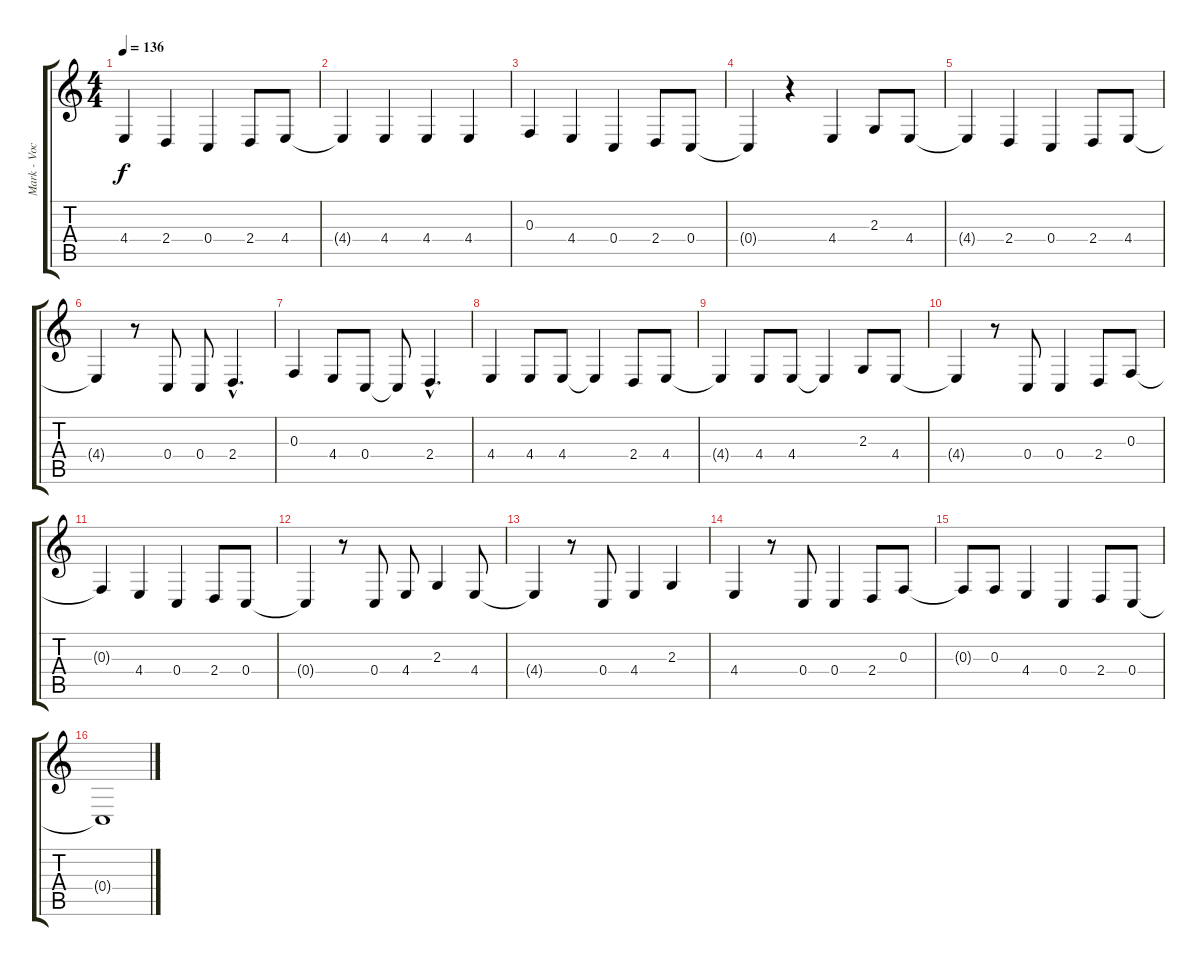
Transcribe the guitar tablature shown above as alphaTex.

\track ("Mark - Vocals" "Mark - Voc") {instrument tenorsax}
\staff {score tabs}
\tuning (D4 A3 F3 C3 G2 D2) {hide}
\ts (4 4)
\tempo 136
\clef g2
\ks c
4.4{t}.4{dy f} 2.4.4 0.4.4 2.4.8 4.4.8 |
4.4{t}.4 4.4.4 4.4.4 4.4.4 |
0.3.4 4.4.4 0.4.4 2.4.8 0.4.8 |
0.4{t}.4 r.4 4.4.4 2.3.8 4.4.8 |
4.4{t}.4 2.4.4 0.4.4 2.4.8 4.4.8 |
4.4{t}.4 r.8 0.4.8 0.4.8 2.4{hac}.4{d} |
0.3.4 4.4.8 0.4.8 0.4{t}.8 2.4{hac}.4{d} |
4.4.4 4.4.8 4.4.8 4.4{t}.4 2.4.8 4.4.8 |
4.4{t}.4 4.4.8 4.4.8 4.4{t}.4 2.3.8 4.4.8 |
4.4{t}.4 r.8 0.4.8 0.4.4 2.4.8 0.3.8 |
0.3{t}.4 4.4.4 0.4.4 2.4.8 0.4.8 |
0.4{t}.4 r.8 0.4.8 4.4.8 2.3.4 4.4.8 |
4.4{t}.4 r.8 0.4.8 4.4.4 2.3.4 |
4.4.4 r.8 0.4.8 0.4.4 2.4.8 0.3.8 |
0.3{t}.8 0.3.8 4.4.4 0.4.4 2.4.8 0.4.8 |
0.4{t}.1
